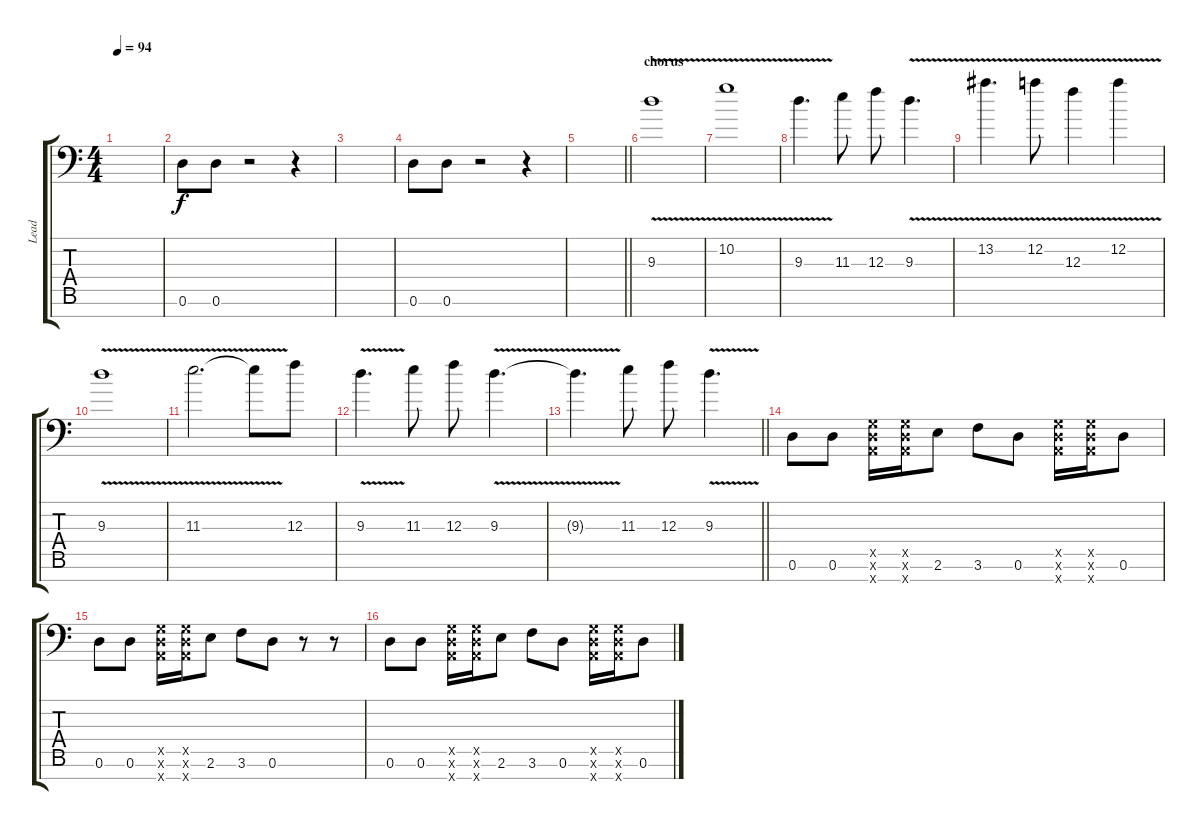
\track ("Lead" "Lead") {instrument overdrivenguitar}
\staff {score tabs}
\tuning (D4 A3 F3 C3 G2 D2 A1) {hide}
\ts (4 4)
\tempo 94
\clef f4
\ks c
|
0.6.8 0.6.8 r.2 r.4 |
|
0.6.8 0.6.8 r.2 r.4 |
\barLineRight lightlight
|
\section ("" "chorus")
9.3{v}.1 |
10.2{v}.1 |
9.3{v}.4{d} 11.3.8 12.3.8 9.3{v}.4{d} |
13.2{v}.4{d} 12.2{v}.8 12.3{v}.4 12.2{v}.4 |
9.3{v}.1 |
11.3{v}.2{d} 11.3{t}.8 12.3.8 |
9.3{v}.4{d} 11.3.8 12.3.8 9.3{v}.4{d} |
\barLineRight lightlight
9.3{t}.4{d} 11.3.8 12.3.8 9.3{v}.4{d} |
\section ("" "")
0.6.8{volume 13} 0.6.8 (0.5{x} 0.6{x} 0.7{x}).16 (0.5{x} 0.6{x} 0.7{x}).16 2.6.8 3.6.8 0.6.8 (0.5{x} 0.6{x} 0.7{x}).16 (0.5{x} 0.6{x} 0.7{x}).16 0.6.8 |
0.6.8 0.6.8 (0.5{x} 0.6{x} 0.7{x}).16 (0.5{x} 0.6{x} 0.7{x}).16 2.6.8 3.6.8 0.6.8 r.8 r.8 |
0.6.8 0.6.8 (0.5{x} 0.6{x} 0.7{x}).16 (0.5{x} 0.6{x} 0.7{x}).16 2.6.8 3.6.8 0.6.8 (0.5{x} 0.6{x} 0.7{x}).16 (0.5{x} 0.6{x} 0.7{x}).16 0.6.8
